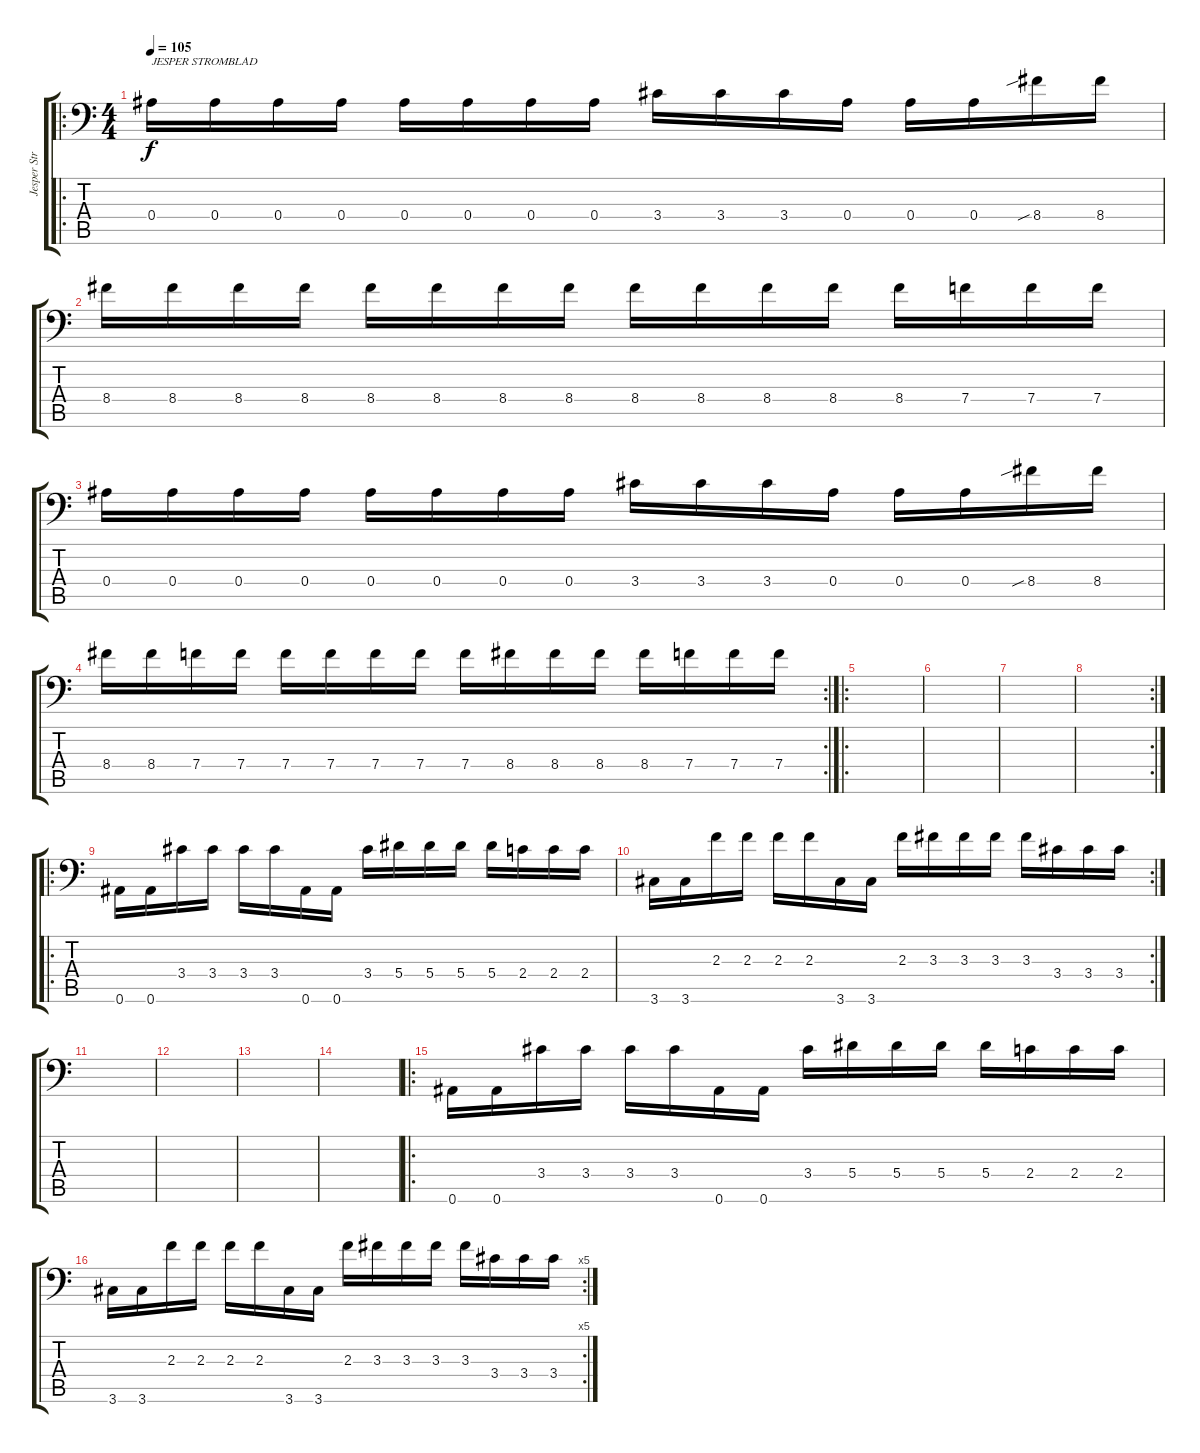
\track ("Jesper Stromblad" "Jesper Str") {instrument distortionguitar}
\staff {score tabs}
\tuning (C4 G3 Eb3 Bb2 F2 Bb1) {hide}
\ro
\ts (4 4)
\tempo 105
\clef f4
\ks c
0.4.16{txt "JESPER STROMBLAD" dy f instrument distortionguitar} 0.4.16 0.4.16 0.4.16 0.4.16 0.4.16 0.4.16 0.4.16 3.4.16 3.4.16 3.4.16 0.4.16 0.4.16 0.4.16 8.4{sib}.16 8.4.16 |
8.4.16 8.4.16 8.4.16 8.4.16 8.4.16 8.4.16 8.4.16 8.4.16 8.4.16 8.4.16 8.4.16 8.4.16 8.4.16 7.4.16 7.4.16 7.4.16 |
0.4.16 0.4.16 0.4.16 0.4.16 0.4.16 0.4.16 0.4.16 0.4.16 3.4.16 3.4.16 3.4.16 0.4.16 0.4.16 0.4.16 8.4{sib}.16 8.4.16 |
\rc 2
8.4.16 8.4.16 7.4.16 7.4.16 7.4.16 7.4.16 7.4.16 7.4.16 7.4.16 8.4.16 8.4.16 8.4.16 8.4.16 7.4.16 7.4.16 7.4.16 |
\ro
|
|
|
\rc 2
|
\ro
0.6.16 0.6.16 3.4.16 3.4.16 3.4.16 3.4.16 0.6.16 0.6.16 3.4.16 5.4.16 5.4.16 5.4.16 5.4.16 2.4.16 2.4.16 2.4.16 |
\rc 2
3.6.16 3.6.16 2.3.16 2.3.16 2.3.16 2.3.16 3.6.16 3.6.16 2.3.16 3.3.16 3.3.16 3.3.16 3.3.16 3.4.16 3.4.16 3.4.16 |
|
|
|
|
\ro
0.6.16 0.6.16 3.4.16 3.4.16 3.4.16 3.4.16 0.6.16 0.6.16 3.4.16 5.4.16 5.4.16 5.4.16 5.4.16 2.4.16 2.4.16 2.4.16 |
\rc 5
3.6.16 3.6.16 2.3.16 2.3.16 2.3.16 2.3.16 3.6.16 3.6.16 2.3.16 3.3.16 3.3.16 3.3.16 3.3.16 3.4.16 3.4.16 3.4.16
